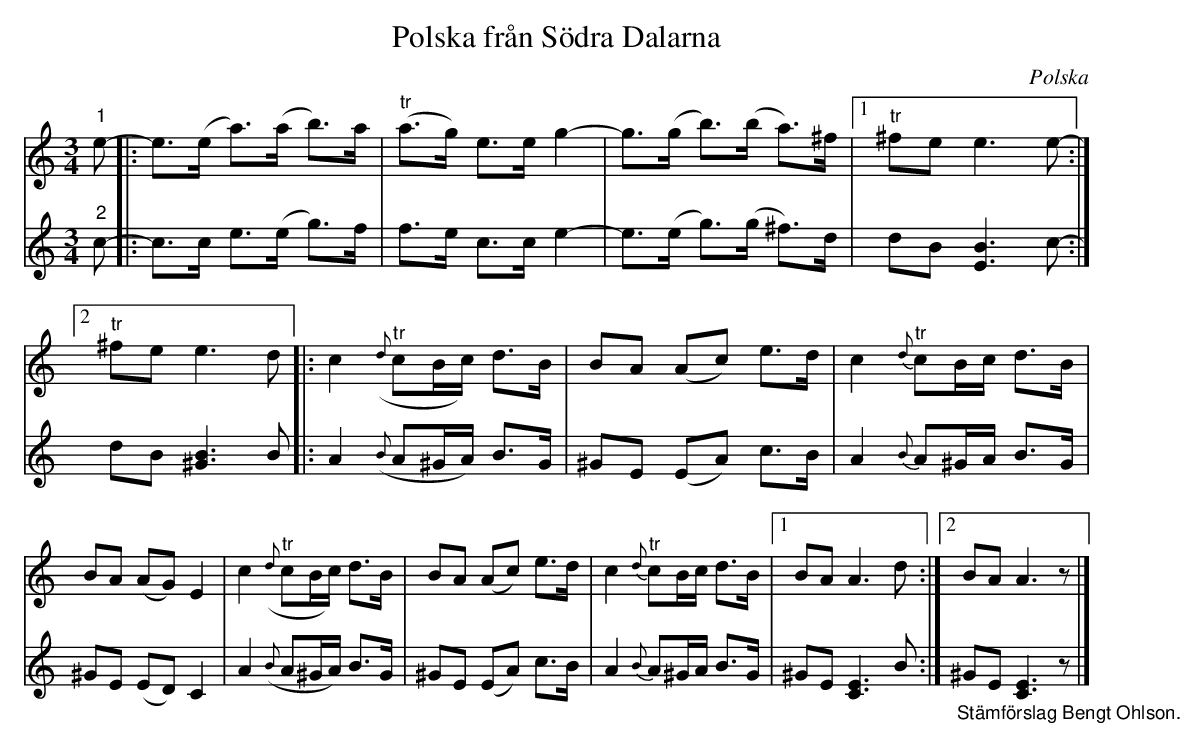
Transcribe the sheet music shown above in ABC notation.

X:1
T:Polska från Södra Dalarna
L:1/8
M:3/4
O:Polska
K:none
V:1
"^1" e- [|: e>(e a>)(a b>)a |"^tr" (a>g) e>e g2- | g>(g b>)(b a>)^f |1"^tr" ^fe e3 e- :|]2
"^tr" ^fe e3 d [|: c2({d}"^tr" cB/c/) d>B | BA (Ac) e>d | c2{d}"^tr" cB/c/ d>B | BA (AG) E2 |
c2({d}"^tr" cB/c/) d>B | BA (Ac) e>d | c2{d}"^tr" cB/c/ d>B |1 BA A3 d :|]2 BA A3 z |]
V:2
"^2" c-  [|:  c>c e>(e g>)f  |  f>e c>c e2-  |  e>(e g>)(g ^f>)d  |1  dB [EB]3 c-  :|]2  dB [^GB]3 B  [|:
A2({B} A^G/A/) B>G  |  ^GE (EA) c>B  |  A2{B} A^G/A/ B>G  |  ^GE (ED) C2  |  A2({B} A^G/A/) B>G  |
^GE (EA) c>B  |  A2{B} A^G/A/ B>G  |1  ^GE [CE]3 B  :|]2 "_Stämförslag Bengt Ohlson." ^GE [CE]3 z  |]
